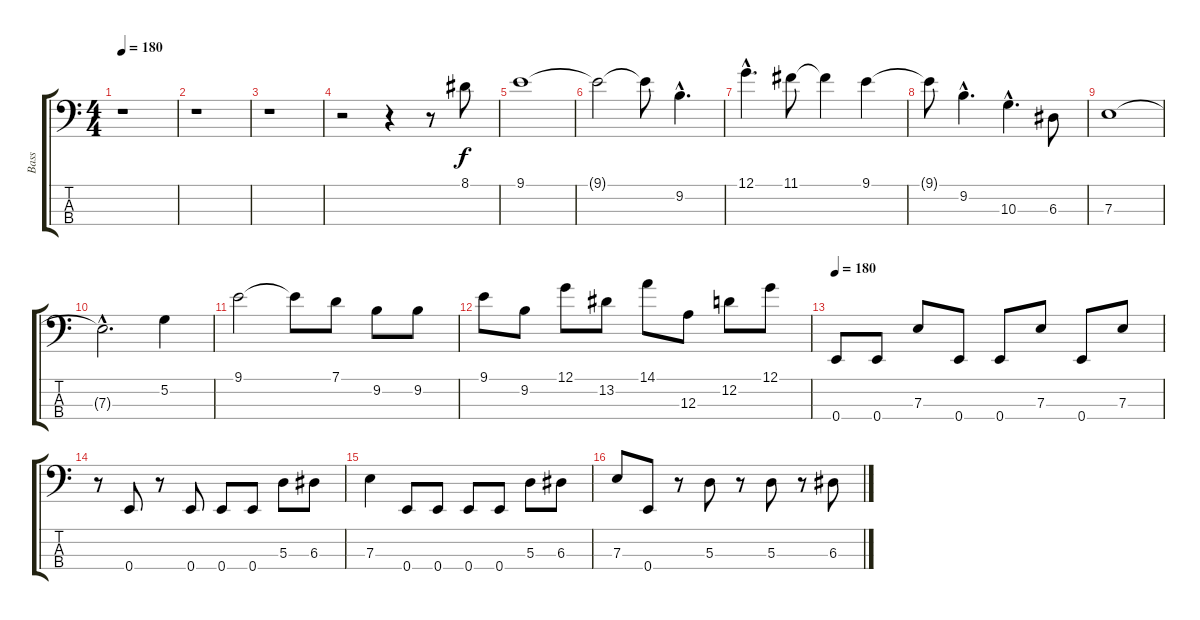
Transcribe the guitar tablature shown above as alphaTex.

\track ("Bass" "Bass") {instrument electricbasspick}
\staff {score tabs}
\tuning (G2 D2 A1 E1) {hide}
\ts (4 4)
\tempo 180
\clef f4
\ks c
r.1{dy f instrument electricbasspick} |
r.1 |
r.1 |
r.2 r.4 r.8 8.1.8 |
9.1.1 |
9.1{t}.2 9.1{t}.8 9.2{hac}.4{d} |
12.1{hac}.4{d} 11.1.8 11.1{t}.4 9.1.4 |
9.1{t}.8 9.2{hac}.4{d} 10.3{hac}.4{d} 6.3.8 |
7.3.1 |
7.3{hac t}.2{d} 5.2.4 |
9.1.2 9.1{t}.8 7.1.8 9.2.8 9.2.8 |
9.1.8 9.2.8 12.1.8 13.2.8 14.1.8 12.3.8 12.2.8 12.1.8 |
\tempo 180
0.4.8 0.4.8 7.3.8 0.4.8 0.4.8 7.3.8 0.4.8 7.3.8 |
r.8 0.4.8 r.8 0.4.8 0.4.8 0.4.8 5.3.8 6.3.8 |
7.3.4 0.4.8 0.4.8 0.4.8 0.4.8 5.3.8 6.3.8 |
7.3.8 0.4.8 r.8 5.3.8 r.8 5.3.8 r.8 6.3.8
